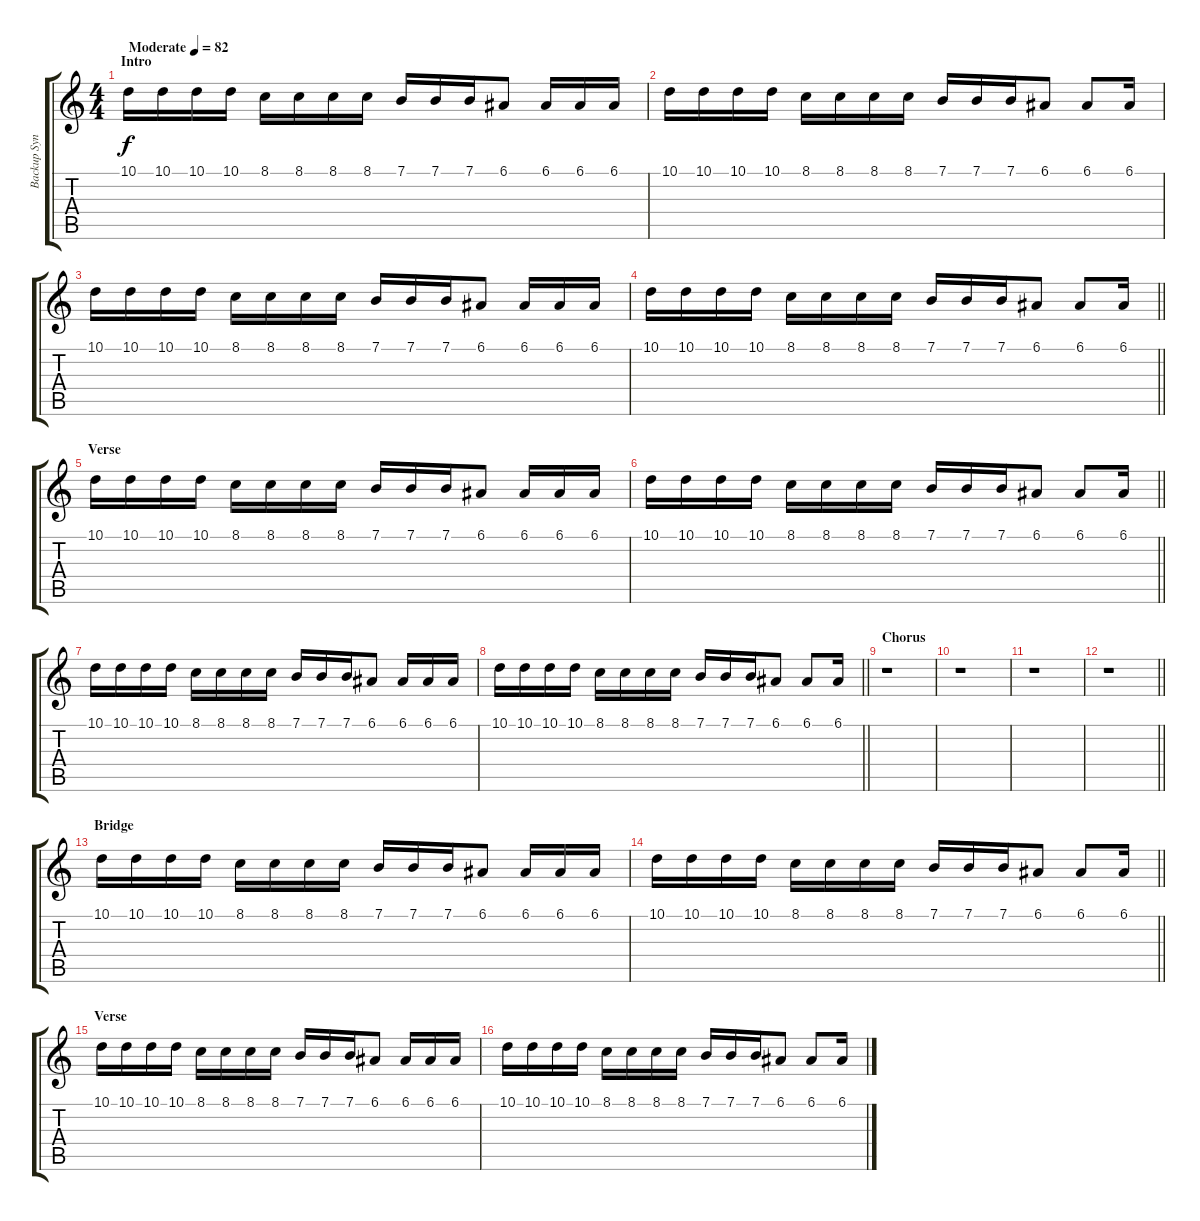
\track ("Backup Synth" "Backup Syn") {instrument marimba}
\staff {score tabs}
\tuning (E4 B3 G3 D3 A2 E2) {hide}
\ts (4 4)
\section ("" "Intro")
\tempo (82 "Moderate")
\clef g2
\ks c
10.1.16{dy f instrument marimba} 10.1.16 10.1.16 10.1.16 8.1.16 8.1.16 8.1.16 8.1.16 7.1.16 7.1.16 7.1.16 6.1.8 6.1.16 6.1.16 6.1.16 |
10.1.16 10.1.16 10.1.16 10.1.16 8.1.16 8.1.16 8.1.16 8.1.16 7.1.16 7.1.16 7.1.16 6.1.8 6.1.8 6.1.16 |
10.1.16 10.1.16 10.1.16 10.1.16 8.1.16 8.1.16 8.1.16 8.1.16 7.1.16 7.1.16 7.1.16 6.1.8 6.1.16 6.1.16 6.1.16 |
\barLineRight lightlight
10.1.16 10.1.16 10.1.16 10.1.16 8.1.16 8.1.16 8.1.16 8.1.16 7.1.16 7.1.16 7.1.16 6.1.8 6.1.8 6.1.16 |
\section ("" "Verse")
10.1.16 10.1.16 10.1.16 10.1.16 8.1.16 8.1.16 8.1.16 8.1.16 7.1.16 7.1.16 7.1.16 6.1.8 6.1.16 6.1.16 6.1.16 |
\barLineRight lightlight
10.1.16 10.1.16 10.1.16 10.1.16 8.1.16 8.1.16 8.1.16 8.1.16 7.1.16 7.1.16 7.1.16 6.1.8 6.1.8 6.1.16 |
10.1.16 10.1.16 10.1.16 10.1.16 8.1.16 8.1.16 8.1.16 8.1.16 7.1.16 7.1.16 7.1.16 6.1.8 6.1.16 6.1.16 6.1.16 |
\barLineRight lightlight
10.1.16 10.1.16 10.1.16 10.1.16 8.1.16 8.1.16 8.1.16 8.1.16 7.1.16 7.1.16 7.1.16 6.1.8 6.1.8 6.1.16 |
\section ("" "Chorus")
r.1 |
r.1 |
r.1 |
\barLineRight lightlight
r.1 |
\section ("" "Bridge")
10.1.16 10.1.16 10.1.16 10.1.16 8.1.16 8.1.16 8.1.16 8.1.16 7.1.16 7.1.16 7.1.16 6.1.8 6.1.16 6.1.16 6.1.16 |
\barLineRight lightlight
10.1.16 10.1.16 10.1.16 10.1.16 8.1.16 8.1.16 8.1.16 8.1.16 7.1.16 7.1.16 7.1.16 6.1.8 6.1.8 6.1.16 |
\section ("" "Verse")
10.1.16 10.1.16 10.1.16 10.1.16 8.1.16 8.1.16 8.1.16 8.1.16 7.1.16 7.1.16 7.1.16 6.1.8 6.1.16 6.1.16 6.1.16 |
10.1.16 10.1.16 10.1.16 10.1.16 8.1.16 8.1.16 8.1.16 8.1.16 7.1.16 7.1.16 7.1.16 6.1.8 6.1.8 6.1.16
